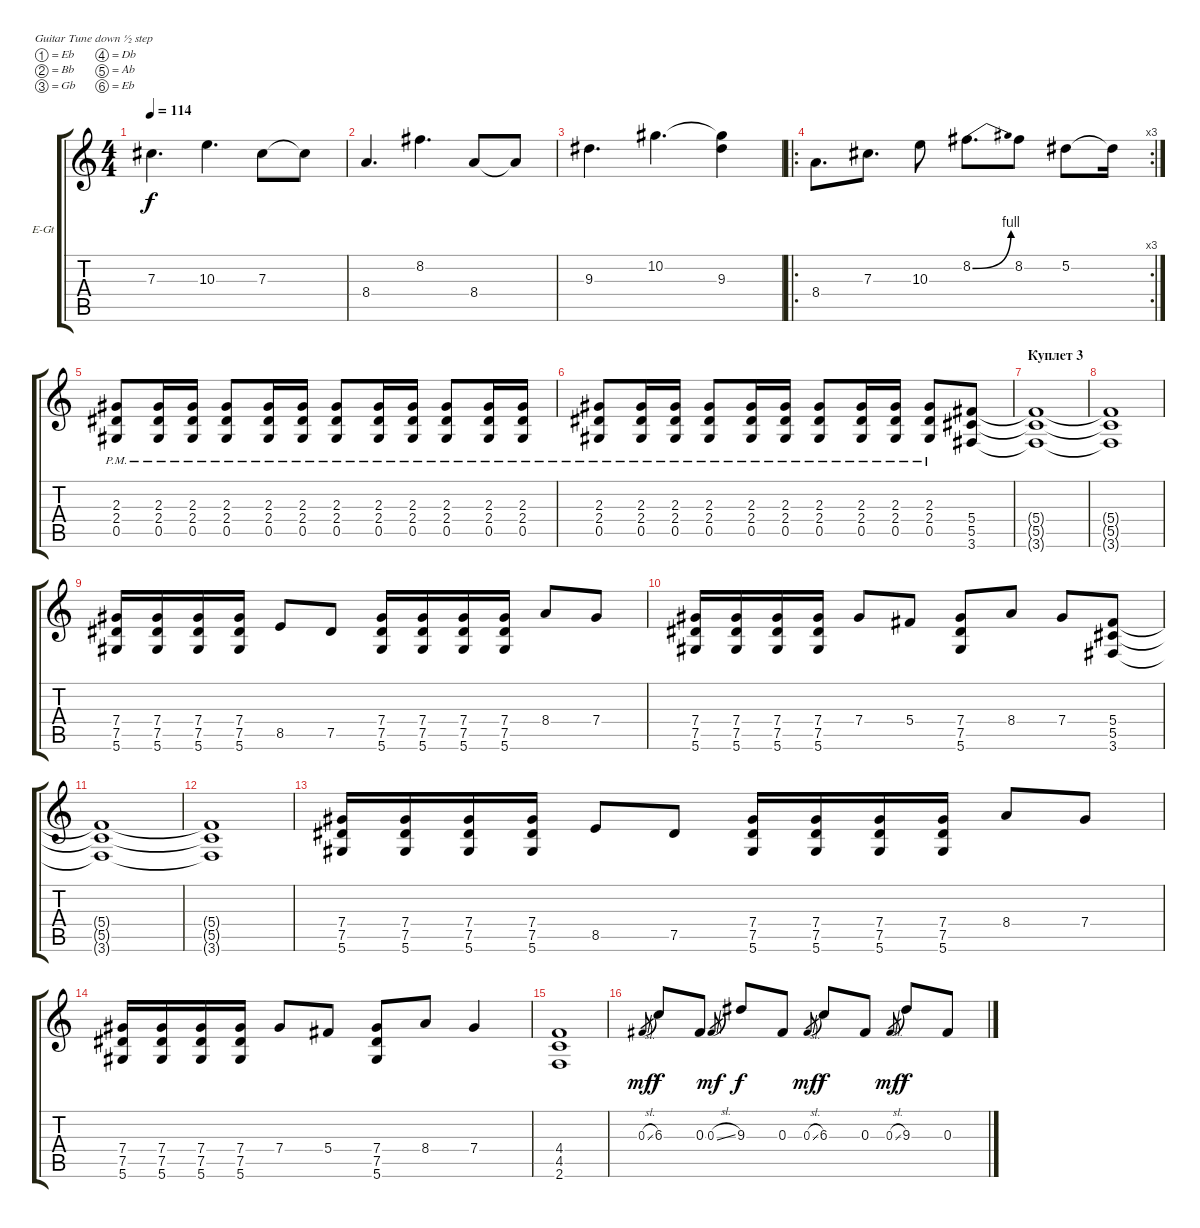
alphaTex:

\bracketExtendMode groupsimilarinstruments
\firstSystemTrackNameOrientation horizontal
\otherSystemsTrackNameOrientation horizontal
\track ("Гитара 1" "E-Gt") {instrument distortionguitar}
\staff {score tabs}
\tuning (Eb4 Bb3 Gb3 Db3 Ab2 Eb2)
\ts (4 4)
\tempo 114
\clef g2
\scale
0.333333
\ks c
7.3.4{d dy f} 10.3.4{d} 7.3.8 7.3{t}.8 |
\scale
0.333333 8.4.4{d} 8.2.4{d} 8.4.8 8.4{t}.8 |
\scale
0.303922 9.3.4{d} 10.2.4{d} (10.2{t} 9.3).4 |
\ro
\rc 3
\scale
0.392157 8.4.8{d} 7.3.8{d} 10.3.8 8.2{be (bend 0 0 60 4)}.8{d} 8.2.8 5.2.8 5.2{t}.16 |
\scale
0.303922 (2.4{pm} 0.5{pm} 2.3{pm}).8 (2.4{pm} 0.5{pm} 2.3{pm}).16 (2.4{pm} 0.5{pm} 2.3{pm}).16 (2.4{pm} 0.5{pm} 2.3{pm}).8 (2.4{pm} 0.5{pm} 2.3{pm}).16 (2.4{pm} 0.5{pm} 2.3{pm}).16 (2.4{pm} 0.5{pm} 2.3{pm}).8 (2.4{pm} 0.5{pm} 2.3{pm}).16 (2.4{pm} 0.5{pm} 2.3{pm}).16 (2.4{pm} 0.5{pm} 2.3{pm}).8 (2.4{pm} 0.5{pm} 2.3{pm}).16 (2.4{pm} 0.5{pm} 2.3{pm}).16 |
\scale
0.333333 (2.4{pm} 0.5{pm} 2.3{pm}).8 (2.4{pm} 0.5{pm} 2.3{pm}).16 (2.4{pm} 0.5{pm} 2.3{pm}).16 (2.4{pm} 0.5{pm} 2.3{pm}).8 (2.4{pm} 0.5{pm} 2.3{pm}).16 (2.4{pm} 0.5{pm} 2.3{pm}).16 (2.4{pm} 0.5{pm} 2.3{pm}).8 (2.4{pm} 0.5{pm} 2.3{pm}).16 (2.4{pm} 0.5{pm} 2.3{pm}).16 (2.4{pm} 0.5{pm} 2.3{pm}).8 (5.4 5.5 3.6).8 |
\section ("" "Куплет 3")
\scale
0.333333 (5.4{t} 5.5{t} 3.6{t}).1 |
\scale
0.333333 (5.4{t} 5.5{t} 3.6{t}).1 |
\scale
0.333333 (7.5 5.6 7.4).16 (7.5 5.6 7.4).16 (7.5 5.6 7.4).16 (7.5 5.6 7.4).16 8.5.8 7.5.8 (7.5 5.6 7.4).16 (7.5 5.6 7.4).16 (7.5 5.6 7.4).16 (7.5 5.6 7.4).16 8.4.8 7.4.8 |
\scale
0.333333 (7.5 5.6 7.4).16 (7.5 5.6 7.4).16 (7.5 5.6 7.4).16 (7.5 5.6 7.4).16 7.4.8 5.4.8 (7.5 5.6 7.4).8 8.4.8 7.4.8 (5.4 5.5 3.6).8 |
\scale
0.333333 (5.4{t} 5.5{t} 3.6{t}).1 |
\scale
0.333333 (5.4{t} 5.5{t} 3.6{t}).1 |
\scale
0.333333 (7.5 5.6 7.4).16 (7.5 5.6 7.4).16 (7.5 5.6 7.4).16 (7.5 5.6 7.4).16 8.5.8 7.5.8 (7.5 5.6 7.4).16 (7.5 5.6 7.4).16 (7.5 5.6 7.4).16 (7.5 5.6 7.4).16 8.4.8 7.4.8 |
\scale
0.333333 (7.5 5.6 7.4).16 (7.5 5.6 7.4).16 (7.5 5.6 7.4).16 (7.5 5.6 7.4).16 7.4.8 5.4.8 (7.5 5.6 7.4).8 8.4.8 7.4.4 |
\scale
0.333333 (4.4 4.5 2.6).1 |
\scale
0.333333 0.3{sl}.8{gr dy mf} 6.3.8{dy f} 0.3.8 0.3{sl}.8{gr dy mf} 9.3.8{dy f} 0.3.8 0.3{sl}.8{gr dy mf} 6.3.8{dy f} 0.3.8 0.3{sl}.8{gr dy mf} 9.3.8{dy f} 0.3.8
